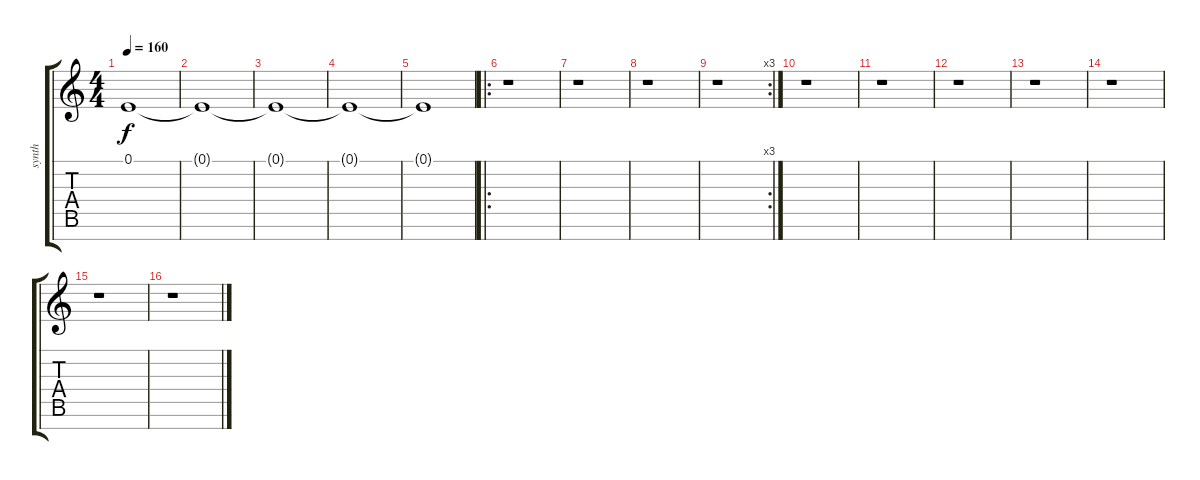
\track ("synth" "synth") {instrument pad6metallic}
\staff {score tabs}
\tuning (E4 B3 G3 D3 A2 E2 B1) {hide}
\ts (4 4)
\tempo 160
\clef g2
\ks c
0.1{t}.1{dy f} |
0.1{t}.1 |
0.1{t}.1 |
0.1{t}.1 |
0.1{t}.1 |
\ro
r.1 |
r.1 |
r.1 |
\rc 3
r.1 |
r.1 |
r.1 |
r.1 |
r.1 |
r.1 |
r.1 |
r.1
